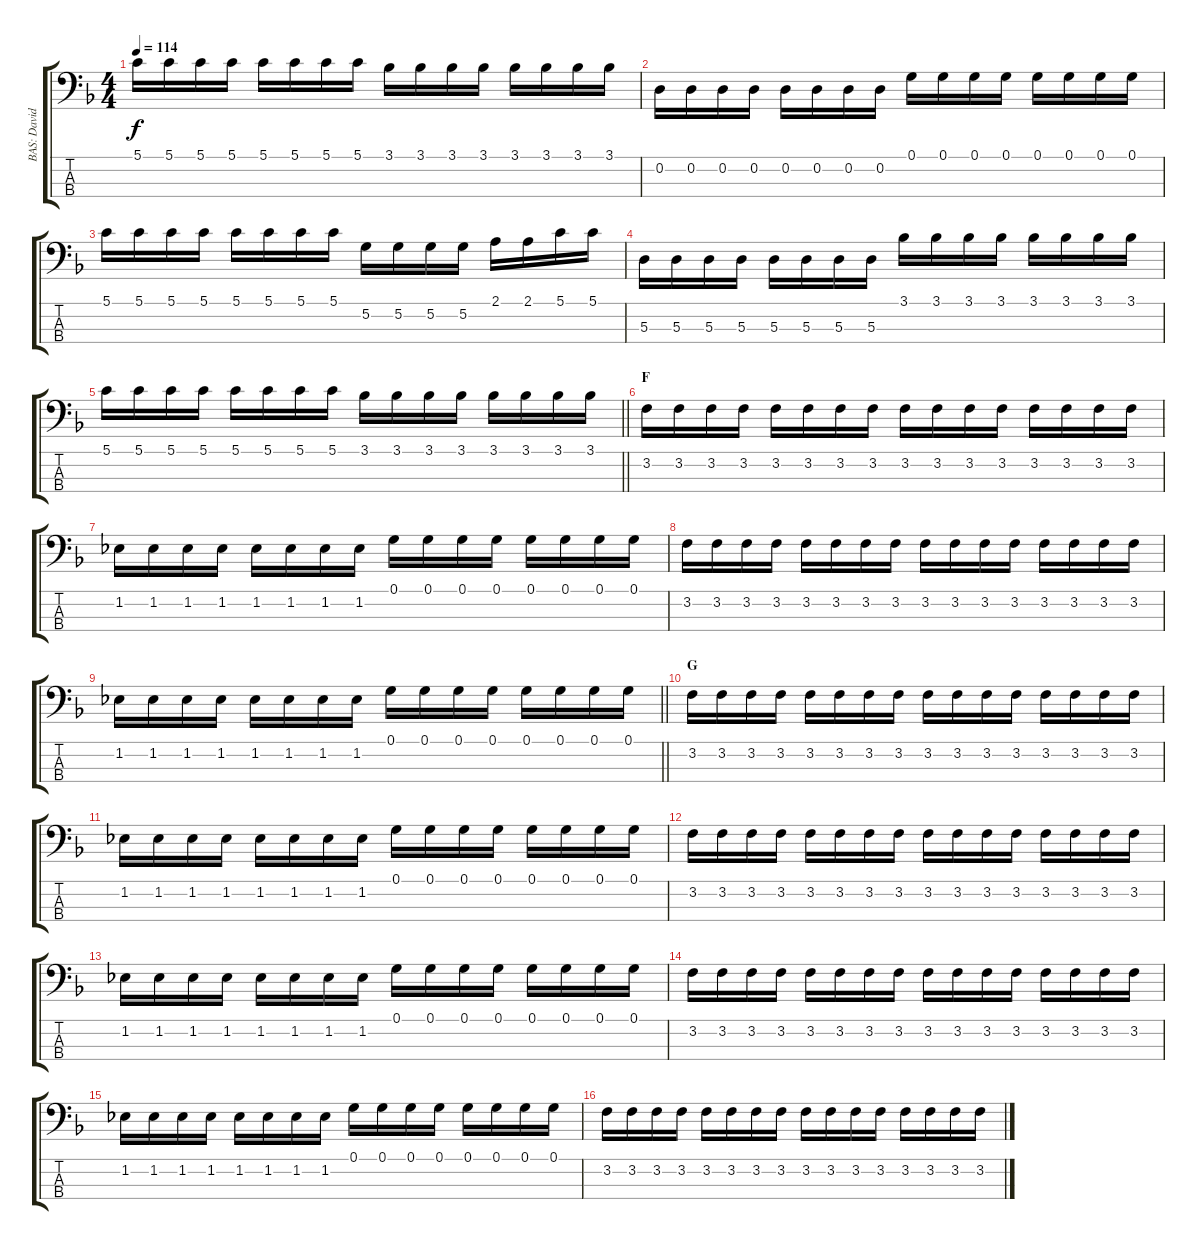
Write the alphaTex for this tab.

\track ("BAS: David Williams" "BAS: David") {instrument synthbass1}
\staff {score tabs}
\tuning (G2 D2 A1 E1) {hide}
\ts (4 4)
\tempo 114
\clef f4
\ks f
5.1.16{dy f} 5.1.16 5.1.16 5.1.16 5.1.16 5.1.16 5.1.16 5.1.16 3.1.16 3.1.16 3.1.16 3.1.16 3.1.16 3.1.16 3.1.16 3.1.16 |
0.2.16 0.2.16 0.2.16 0.2.16 0.2.16 0.2.16 0.2.16 0.2.16 0.1.16 0.1.16 0.1.16 0.1.16 0.1.16 0.1.16 0.1.16 0.1.16 |
5.1.16 5.1.16 5.1.16 5.1.16 5.1.16 5.1.16 5.1.16 5.1.16 5.2.16 5.2.16 5.2.16 5.2.16 2.1.16 2.1.16 5.1.16 5.1.16 |
5.3.16 5.3.16 5.3.16 5.3.16 5.3.16 5.3.16 5.3.16 5.3.16 3.1.16 3.1.16 3.1.16 3.1.16 3.1.16 3.1.16 3.1.16 3.1.16 |
\barLineRight lightlight
5.1.16 5.1.16 5.1.16 5.1.16 5.1.16 5.1.16 5.1.16 5.1.16 3.1.16 3.1.16 3.1.16 3.1.16 3.1.16 3.1.16 3.1.16 3.1.16 |
\section ("" "F")
3.2.16 3.2.16 3.2.16 3.2.16 3.2.16 3.2.16 3.2.16 3.2.16 3.2.16 3.2.16 3.2.16 3.2.16 3.2.16 3.2.16 3.2.16 3.2.16 |
1.2.16 1.2.16 1.2.16 1.2.16 1.2.16 1.2.16 1.2.16 1.2.16 0.1.16 0.1.16 0.1.16 0.1.16 0.1.16 0.1.16 0.1.16 0.1.16 |
3.2.16 3.2.16 3.2.16 3.2.16 3.2.16 3.2.16 3.2.16 3.2.16 3.2.16 3.2.16 3.2.16 3.2.16 3.2.16 3.2.16 3.2.16 3.2.16 |
\barLineRight lightlight
1.2.16 1.2.16 1.2.16 1.2.16 1.2.16 1.2.16 1.2.16 1.2.16 0.1.16 0.1.16 0.1.16 0.1.16 0.1.16 0.1.16 0.1.16 0.1.16 |
\section ("" "G")
3.2.16 3.2.16 3.2.16 3.2.16 3.2.16 3.2.16 3.2.16 3.2.16 3.2.16 3.2.16 3.2.16 3.2.16 3.2.16 3.2.16 3.2.16 3.2.16 |
1.2.16 1.2.16 1.2.16 1.2.16 1.2.16 1.2.16 1.2.16 1.2.16 0.1.16 0.1.16 0.1.16 0.1.16 0.1.16 0.1.16 0.1.16 0.1.16 |
3.2.16 3.2.16 3.2.16 3.2.16 3.2.16 3.2.16 3.2.16 3.2.16 3.2.16 3.2.16 3.2.16 3.2.16 3.2.16 3.2.16 3.2.16 3.2.16 |
1.2.16 1.2.16 1.2.16 1.2.16 1.2.16 1.2.16 1.2.16 1.2.16 0.1.16 0.1.16 0.1.16 0.1.16 0.1.16 0.1.16 0.1.16 0.1.16 |
3.2.16 3.2.16 3.2.16 3.2.16 3.2.16 3.2.16 3.2.16 3.2.16 3.2.16 3.2.16 3.2.16 3.2.16 3.2.16 3.2.16 3.2.16 3.2.16 |
1.2.16 1.2.16 1.2.16 1.2.16 1.2.16 1.2.16 1.2.16 1.2.16 0.1.16 0.1.16 0.1.16 0.1.16 0.1.16 0.1.16 0.1.16 0.1.16 |
3.2.16 3.2.16 3.2.16 3.2.16 3.2.16 3.2.16 3.2.16 3.2.16 3.2.16 3.2.16 3.2.16 3.2.16 3.2.16 3.2.16 3.2.16 3.2.16
